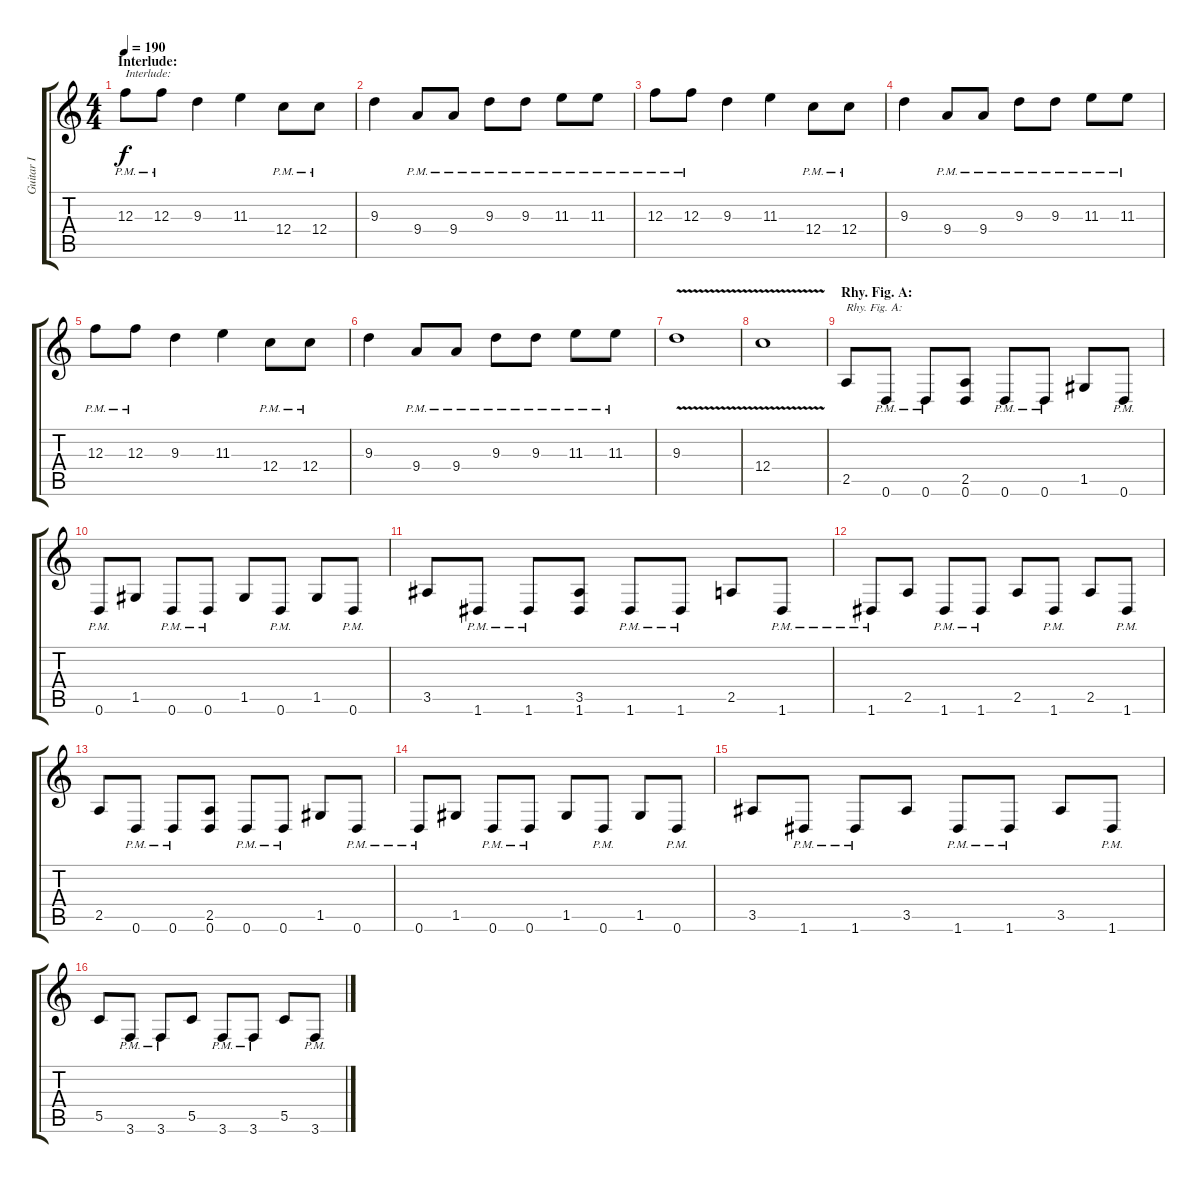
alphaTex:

\track ("Guitar I" "Guitar I") {instrument distortionguitar}
\staff {score tabs}
\tuning (D4 A3 F3 C3 G2 D2) {hide}
\ts (4 4)
\section ("" "Interlude:")
\tempo 190
\clef g2
\ks c
12.3{pm}.8{txt "Interlude:" dy f} 12.3{pm}.8 9.3.4 11.3.4 12.4{pm}.8 12.4{pm}.8 |
9.3.4 9.4{pm}.8 9.4{pm}.8 9.3{pm}.8 9.3{pm}.8 11.3{pm}.8 11.3{pm}.8 |
12.3{pm}.8 12.3{pm}.8 9.3.4 11.3.4 12.4{pm}.8 12.4{pm}.8 |
9.3.4 9.4{pm}.8 9.4{pm}.8 9.3{pm}.8 9.3{pm}.8 11.3{pm}.8 11.3{pm}.8 |
12.3{pm}.8 12.3{pm}.8 9.3.4 11.3.4 12.4{pm}.8 12.4{pm}.8 |
9.3.4 9.4{pm}.8 9.4{pm}.8 9.3{pm}.8 9.3{pm}.8 11.3{pm}.8 11.3{pm}.8 |
9.3{v}.1 |
12.4{v}.1 |
\section ("" "Rhy. Fig. A:")
2.5.8{txt "Rhy. Fig. A:"} 0.6{pm}.8 0.6{pm}.8 (2.5 0.6).8 0.6{pm}.8 0.6{pm}.8 1.5.8 0.6{pm}.8 |
0.6{pm}.8 1.5.8 0.6{pm}.8 0.6{pm}.8 1.5.8 0.6{pm}.8 1.5.8 0.6{pm}.8 |
3.5.8 1.6{pm}.8 1.6{pm}.8 (3.5 1.6).8 1.6{pm}.8 1.6{pm}.8 2.5.8 1.6{pm}.8 |
1.6{pm}.8 2.5.8 1.6{pm}.8 1.6{pm}.8 2.5.8 1.6{pm}.8 2.5.8 1.6{pm}.8 |
2.5.8 0.6{pm}.8 0.6{pm}.8 (2.5 0.6).8 0.6{pm}.8 0.6{pm}.8 1.5.8 0.6{pm}.8 |
0.6{pm}.8 1.5.8 0.6{pm}.8 0.6{pm}.8 1.5.8 0.6{pm}.8 1.5.8 0.6{pm}.8 |
3.5.8 1.6{pm}.8 1.6{pm}.8 3.5.8 1.6{pm}.8 1.6{pm}.8 3.5.8 1.6{pm}.8 |
5.5.8 3.6{pm}.8 3.6{pm}.8 5.5.8 3.6{pm}.8 3.6{pm}.8 5.5.8 3.6{pm}.8
